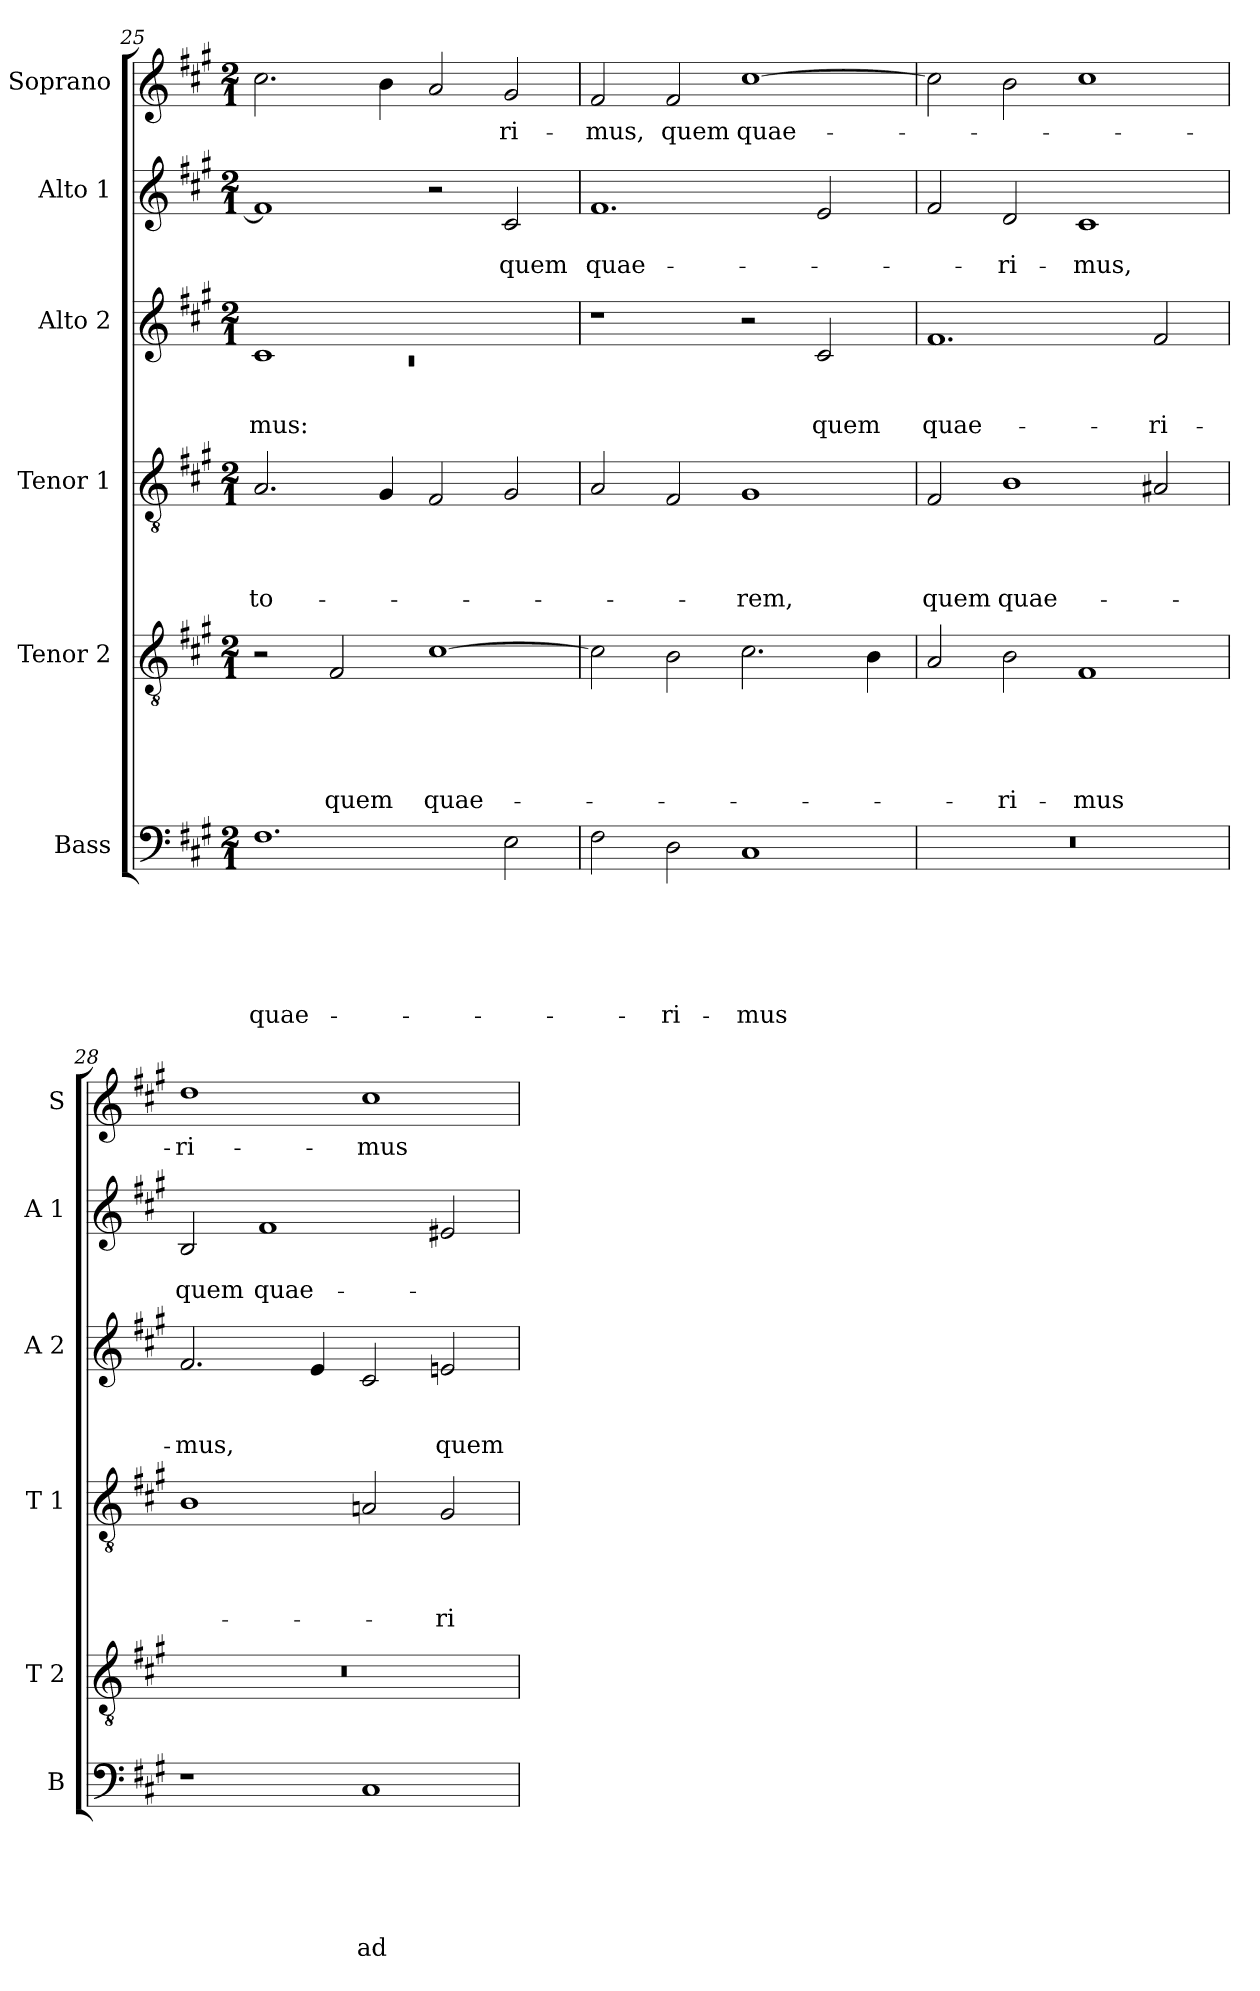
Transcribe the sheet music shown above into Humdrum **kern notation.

**kern	**text	**text	**text	**text	**text	**text	**kern	**text	**text	**text	**text	**text	**kern	**text	**text	**text	**text	**kern	**text	**text	**text	**kern	**text	**text	**kern	**text
*part6	*part6	*part6	*part6	*part6	*part6	*part6	*part5	*part5	*part5	*part5	*part5	*part5	*part4	*part4	*part4	*part4	*part4	*part3	*part3	*part3	*part3	*part2	*part2	*part2	*part1	*part1
*staff6	*staff6	*staff6	*staff6	*staff6	*staff6	*staff6	*staff5	*staff5	*staff5	*staff5	*staff5	*staff5	*staff4	*staff4	*staff4	*staff4	*staff4	*staff3	*staff3	*staff3	*staff3	*staff2	*staff2	*staff2	*staff1	*staff1
*I"Bass	*	*	*	*	*	*	*I"Tenor 2	*	*	*	*	*	*I"Tenor 1	*	*	*	*	*I"Alto 2	*	*	*	*I"Alto 1	*	*	*I"Soprano	*
*I'B	*	*	*	*	*	*	*I'T 2	*	*	*	*	*	*I'T 1	*	*	*	*	*I'A 2	*	*	*	*I'A 1	*	*	*I'S	*
*clefF4	*	*	*	*	*	*	*clefGv2	*	*	*	*	*	*clefGv2	*	*	*	*	*clefG2	*	*	*	*clefG2	*	*	*clefG2	*
*k[f#c#g#]	*	*	*	*	*	*	*k[f#c#g#]	*	*	*	*	*	*k[f#c#g#]	*	*	*	*	*k[f#c#g#]	*	*	*	*k[f#c#g#]	*	*	*k[f#c#g#]	*
*A:	*	*	*	*	*	*	*A:	*	*	*	*	*	*A:	*	*	*	*	*A:	*	*	*	*A:	*	*	*A:	*
*M2/1	*	*	*	*	*	*	*M2/1	*	*	*	*	*	*M2/1	*	*	*	*	*M2/1	*	*	*	*M2/1	*	*	*M2/1	*
=25	=25	=25	=25	=25	=25	=25	=25	=25	=25	=25	=25	=25	=25	=25	=25	=25	=25	=25	=25	=25	=25	=25	=25	=25	=25	=25
*	*	*	*	*	*	*	*	*	*	*	*	*	*	*	*	*	*	*^	*	*	*	*	*	*	*	*
!	!	!	!	!	!	!LO:LY:b	!	!	!	!	!	!	!	!	!	!	!LO:LY:b	!	!LO:N:vis=1	!	!	!LO:LY:b	!	!	!	!	!
1.F#	.	.	.	.	.	quae-	2r	.	.	.	.	.	2.A/	.	.	.	-to-	1c#	0rc	.	.	-mus:	1f#]	.	.	2.cc#\	.
!	!	!	!	!	!	!	!	!	!	!	!	!LO:LY:b	!	!	!	!	!	!	!	!	!	!	!	!	!	!	!
.	.	.	.	.	.	.	2F#/	.	.	.	.	quem	.	.	.	.	.	.	.	.	.	.	.	.	.	.	.
.	.	.	.	.	.	.	.	.	.	.	.	.	4G#/	.	.	.	.	.	.	.	.	.	.	.	.	4b\	.
!	!	!	!	!	!	!	!	!	!	!	!	!LO:LY:b	!	!	!	!	!	!	!	!	!	!	!	!	!	!	!
.	.	.	.	.	.	.	[>1c#	.	.	.	.	quae-	2F#/	.	.	.	.	1ryy	.	.	.	.	2r	.	.	2a/	.
!	!	!	!	!	!	!	!	!	!	!	!	!	!	!	!	!	!	!	!	!	!	!	!	!	!LO:LY:b	!	!LO:LY:b
2E\	.	.	.	.	.	.	.	.	.	.	.	.	2G#/	.	.	.	.	.	.	.	.	.	2c#/	.	quem	2g#/	-ri-
*	*	*	*	*	*	*	*	*	*	*	*	*	*	*	*	*	*	*v	*v	*	*	*	*	*	*	*	*
!!LO:PB:g=z
=26	=26	=26	=26	=26	=26	=26	=26	=26	=26	=26	=26	=26	=26	=26	=26	=26	=26	=26	=26	=26	=26	=26	=26	=26	=26	=26
!	!	!	!	!	!	!	!	!	!	!	!	!	!	!	!	!	!	!	!	!	!	!	!	!LO:LY:b	!	!LO:LY:b
2F#\	.	.	.	.	.	.	2c#\]	.	.	.	.	.	2A/	.	.	.	.	1r	.	.	.	1.f#	.	quae-	2f#/	-mus,
!	!	!	!	!	!	!LO:LY:b	!	!	!	!	!	!	!	!	!	!	!	!	!	!	!	!	!	!	!	!LO:LY:b
2D\	.	.	.	.	.	-ri-	2B\	.	.	.	.	.	2F#/	.	.	.	.	.	.	.	.	.	.	.	2f#/	quem
!	!	!	!	!	!	!LO:LY:b	!	!	!	!	!	!	!	!	!	!	!LO:LY:b	!	!	!	!	!	!	!	!	!LO:LY:b
1C#	.	.	.	.	.	-mus	2.c#\	.	.	.	.	.	1G#	.	.	.	-rem,	2r	.	.	.	.	.	.	[>1cc#	quae-
!	!	!	!	!	!	!	!	!	!	!	!	!	!	!	!	!	!	!	!	!	!LO:LY:b	!	!	!	!	!
.	.	.	.	.	.	.	.	.	.	.	.	.	.	.	.	.	.	2c#/	.	.	quem	2e/	.	.	.	.
.	.	.	.	.	.	.	4B\	.	.	.	.	.	.	.	.	.	.	.	.	.	.	.	.	.	.	.
=27	=27	=27	=27	=27	=27	=27	=27	=27	=27	=27	=27	=27	=27	=27	=27	=27	=27	=27	=27	=27	=27	=27	=27	=27	=27	=27
!LO:N:vis=1	!	!	!	!	!	!	!	!	!	!	!	!	!	!	!	!	!LO:LY:b	!	!	!	!LO:LY:b	!	!	!	!	!
0r	.	.	.	.	.	.	2A/	.	.	.	.	.	2F#/	.	.	.	quem	1.f#	.	.	quae-	2f#/	.	.	2cc#\]	.
!	!	!	!	!	!	!	!	!	!	!	!	!LO:LY:b	!	!	!	!	!LO:LY:b	!	!	!	!	!	!	!LO:LY:b	!	!
.	.	.	.	.	.	.	2B\	.	.	.	.	-ri-	1B	.	.	.	quae-	.	.	.	.	2d/	.	-ri-	2b\	.
!	!	!	!	!	!	!	!	!	!	!	!	!LO:LY:b	!	!	!	!	!	!	!	!	!	!	!	!LO:LY:b	!	!
.	.	.	.	.	.	.	1F#	.	.	.	.	-mus	.	.	.	.	.	.	.	.	.	1c#	.	-mus,	1cc#	.
!	!	!	!	!	!	!	!	!	!	!	!	!	!	!	!	!	!	!	!	!	!LO:LY:b	!	!	!	!	!
.	.	.	.	.	.	.	.	.	.	.	.	.	2A#X/	.	.	.	.	2f#/	.	.	-ri-	.	.	.	.	.
=28	=28	=28	=28	=28	=28	=28	=28	=28	=28	=28	=28	=28	=28	=28	=28	=28	=28	=28	=28	=28	=28	=28	=28	=28	=28	=28
!	!	!	!	!	!	!	!LO:N:vis=1	!	!	!	!	!	!	!	!	!	!	!	!	!	!LO:LY:b	!	!	!LO:LY:b	!	!LO:LY:b
1r	.	.	.	.	.	.	0r	.	.	.	.	.	1B	.	.	.	.	2.f#/	.	.	-mus,	2B/	.	quem	1dd	-ri-
!	!	!	!	!	!	!	!	!	!	!	!	!	!	!	!	!	!	!	!	!	!	!	!	!LO:LY:b	!	!
.	.	.	.	.	.	.	.	.	.	.	.	.	.	.	.	.	.	.	.	.	.	1f#	.	quae-	.	.
.	.	.	.	.	.	.	.	.	.	.	.	.	.	.	.	.	.	4e/	.	.	.	.	.	.	.	.
!	!	!	!	!	!	!LO:LY:b	!	!	!	!	!	!	!	!	!	!	!	!	!	!	!	!	!	!	!	!LO:LY:b
1C#	.	.	.	.	.	ad-	.	.	.	.	.	.	2An/	.	.	.	.	2c#/	.	.	.	.	.	.	1cc#	-mus
!	!	!	!	!	!	!	!	!	!	!	!	!	!	!	!	!	!LO:LY:b	!	!	!	!LO:LY:b	!	!	!	!	!
.	.	.	.	.	.	.	.	.	.	.	.	.	2G#/	.	.	.	-ri-	2en/	.	.	quem	2e#X/	.	.	.	.
=	=	=	=	=	=	=	=	=	=	=	=	=	=	=	=	=	=	=	=	=	=	=	=	=	=	=
*-	*-	*-	*-	*-	*-	*-	*-	*-	*-	*-	*-	*-	*-	*-	*-	*-	*-	*-	*-	*-	*-	*-	*-	*-	*-	*-
